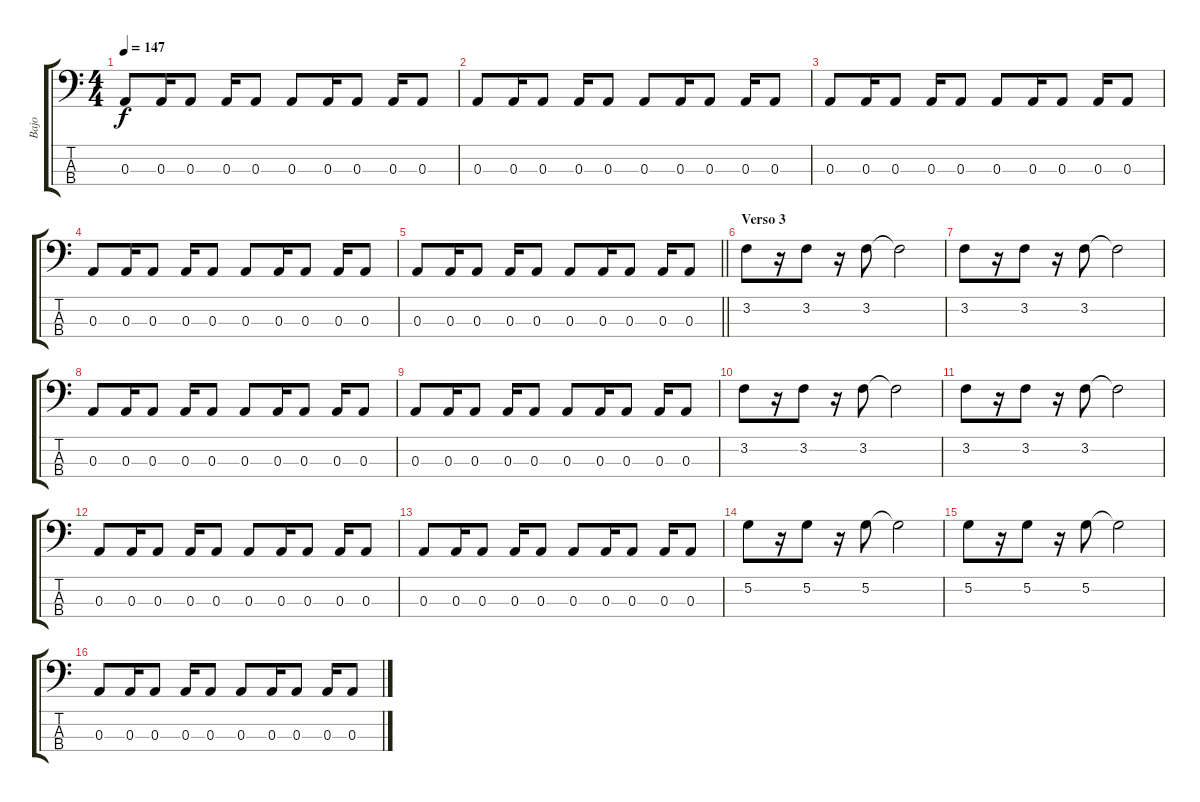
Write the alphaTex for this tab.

\track ("Bajo" "Bajo") {instrument electricbassfinger}
\staff {score tabs}
\tuning (G2 D2 A1 E1) {hide}
\ts (4 4)
\tempo 147
\clef f4
\ks c
0.3.8{dy f} 0.3.16 0.3.8 0.3.16 0.3.8 0.3.8 0.3.16 0.3.8 0.3.16 0.3.8 |
0.3.8 0.3.16 0.3.8 0.3.16 0.3.8 0.3.8 0.3.16 0.3.8 0.3.16 0.3.8 |
0.3.8 0.3.16 0.3.8 0.3.16 0.3.8 0.3.8 0.3.16 0.3.8 0.3.16 0.3.8 |
0.3.8 0.3.16 0.3.8 0.3.16 0.3.8 0.3.8 0.3.16 0.3.8 0.3.16 0.3.8 |
\barLineRight lightlight
0.3.8 0.3.16 0.3.8 0.3.16 0.3.8 0.3.8 0.3.16 0.3.8 0.3.16 0.3.8 |
\section ("" "Verso 3")
3.2.8 r.16 3.2.8 r.16 3.2.8 3.2{t}.2 |
3.2.8 r.16 3.2.8 r.16 3.2.8 3.2{t}.2 |
0.3.8 0.3.16 0.3.8 0.3.16 0.3.8 0.3.8 0.3.16 0.3.8 0.3.16 0.3.8 |
0.3.8 0.3.16 0.3.8 0.3.16 0.3.8 0.3.8 0.3.16 0.3.8 0.3.16 0.3.8 |
3.2.8 r.16 3.2.8 r.16 3.2.8 3.2{t}.2 |
3.2.8 r.16 3.2.8 r.16 3.2.8 3.2{t}.2 |
0.3.8 0.3.16 0.3.8 0.3.16 0.3.8 0.3.8 0.3.16 0.3.8 0.3.16 0.3.8 |
0.3.8 0.3.16 0.3.8 0.3.16 0.3.8 0.3.8 0.3.16 0.3.8 0.3.16 0.3.8 |
5.2.8 r.16 5.2.8 r.16 5.2.8 5.2{t}.2 |
5.2.8 r.16 5.2.8 r.16 5.2.8 5.2{t}.2 |
0.3.8 0.3.16 0.3.8 0.3.16 0.3.8 0.3.8 0.3.16 0.3.8 0.3.16 0.3.8
